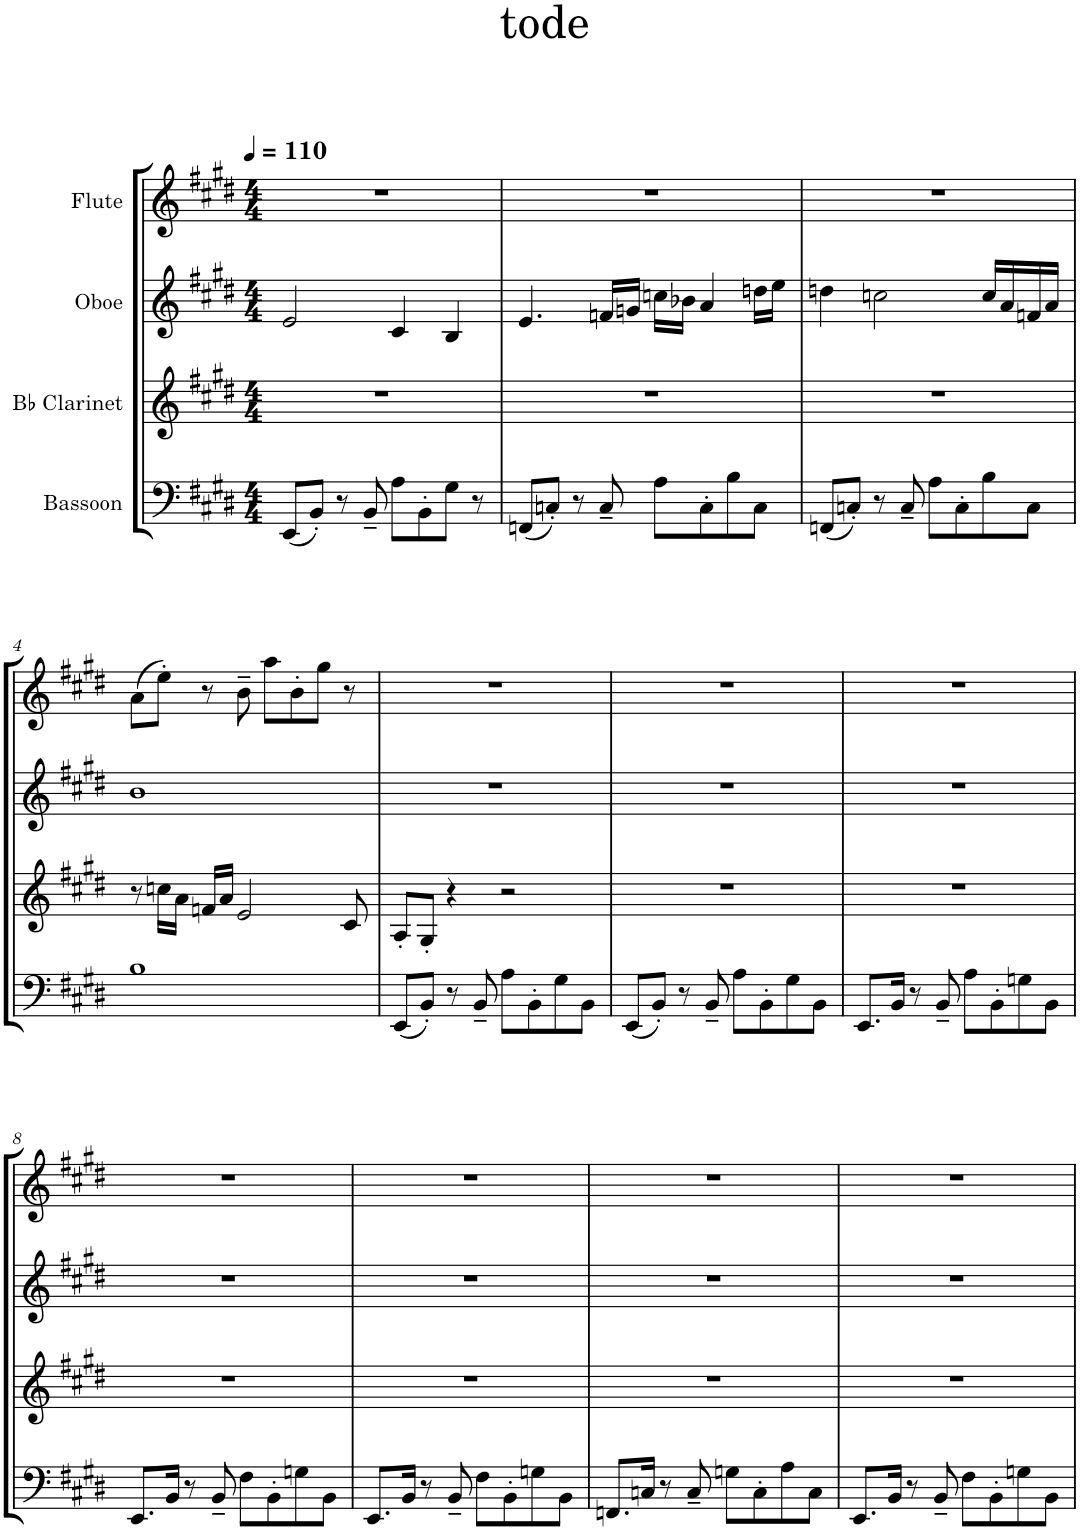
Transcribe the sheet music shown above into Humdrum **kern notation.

**kern	**kern	**kern	**kern
*part4	*part3	*part2	*part1
*staff4	*staff3	*staff2	*staff1
*I"Bassoon	*I"Bb Clarinet	*I"Oboe	*I"Flute
*I'Bsn	*I'Cl	*I'Ob	*I'Fl
*clefF4	*clefG2	*clefG2	*clefG2
*	*ITrd1c2	*	*
*k[f#c#g#d#]	*k[f#c#g#d#]	*k[f#c#g#d#]	*k[f#c#g#d#]
*M4/4	*M4/4	*M4/4	*M4/4
*MM110	*MM110	*MM110	*MM110
=1	=1	=1	=1
(8EE/L	1r	2e/	1r
8BB'/J)	.	.	.
8r	.	.	.
8BB~/	.	.	.
8A\L	.	4c#/	.
8BB'\	.	.	.
8G#\J	.	4B/	.
8r	.	.	.
=2	=2	=2	=2
(8FFn/L	1r	4.e/	1r
8Cn'/J)	.	.	.
8r	.	.	.
8C~/	.	16fn/LL	.
.	.	16gn/JJ	.
8A\L	.	16ccn\LL	.
.	.	16b-X\JJ	.
8C'\	.	4a/	.
8B\	.	.	.
8C\J	.	16ddn\LL	.
.	.	16ee\JJ	.
=3	=3	=3	=3
(8FFn/L	1r	4ddn\	1r
8Cn'/J)	.	.	.
8r	.	2ccn\	.
8C~/	.	.	.
8A\L	.	.	.
8C'\	.	.	.
8B\	.	16cc/LL	.
.	.	16a/	.
8C\J	.	16fn/	.
.	.	16a/JJ	.
!!LO:LB:g=z
=4	=4	=4	=4
1B	8r	1b	(8a\L
.	16ccn\LL	.	8ee'\J)
.	16a\JJ	.	.
.	16fn/LL	.	8r
.	16a/JJ	.	.
.	2e/	.	8b~\
.	.	.	8aa\L
.	.	.	8b'\
.	.	.	8gg#\J
.	8c#/	.	8r
=5	=5	=5	=5
(8EE/L	8A'/L	1r	1r
8BB'/J)	8G#'/J	.	.
8r	4r	.	.
8BB~/	.	.	.
8A\L	2r	.	.
8BB'\	.	.	.
8G#\	.	.	.
8BB\J	.	.	.
=6	=6	=6	=6
(8EE/L	1r	1r	1r
8BB'/J)	.	.	.
8r	.	.	.
8BB~/	.	.	.
8A\L	.	.	.
8BB'\	.	.	.
8G#\	.	.	.
8BB\J	.	.	.
=7	=7	=7	=7
8.EE/L	1r	1r	1r
16BB/Jk	.	.	.
8r	.	.	.
8BB~/	.	.	.
8A\L	.	.	.
8BB'\	.	.	.
8Gn\	.	.	.
8BB\J	.	.	.
!!LO:LB:g=z
=8	=8	=8	=8
8.EE/L	1r	1r	1r
16BB/Jk	.	.	.
8r	.	.	.
8BB~/	.	.	.
8F#\L	.	.	.
8BB'\	.	.	.
8Gn\	.	.	.
8BB\J	.	.	.
=9	=9	=9	=9
8.EE/L	1r	1r	1r
16BB/Jk	.	.	.
8r	.	.	.
8BB~/	.	.	.
8F#\L	.	.	.
8BB'\	.	.	.
8Gn\	.	.	.
8BB\J	.	.	.
=10	=10	=10	=10
8.FFn/L	1r	1r	1r
16Cn/Jk	.	.	.
8r	.	.	.
8C~/	.	.	.
8Gn\L	.	.	.
8C'\	.	.	.
8A\	.	.	.
8C\J	.	.	.
=11	=11	=11	=11
8.EE/L	1r	1r	1r
16BB/Jk	.	.	.
8r	.	.	.
8BB~/	.	.	.
8F#\L	.	.	.
8BB'\	.	.	.
8Gn\	.	.	.
8BB\J	.	.	.
=	=	=	=
*-	*-	*-	*-
